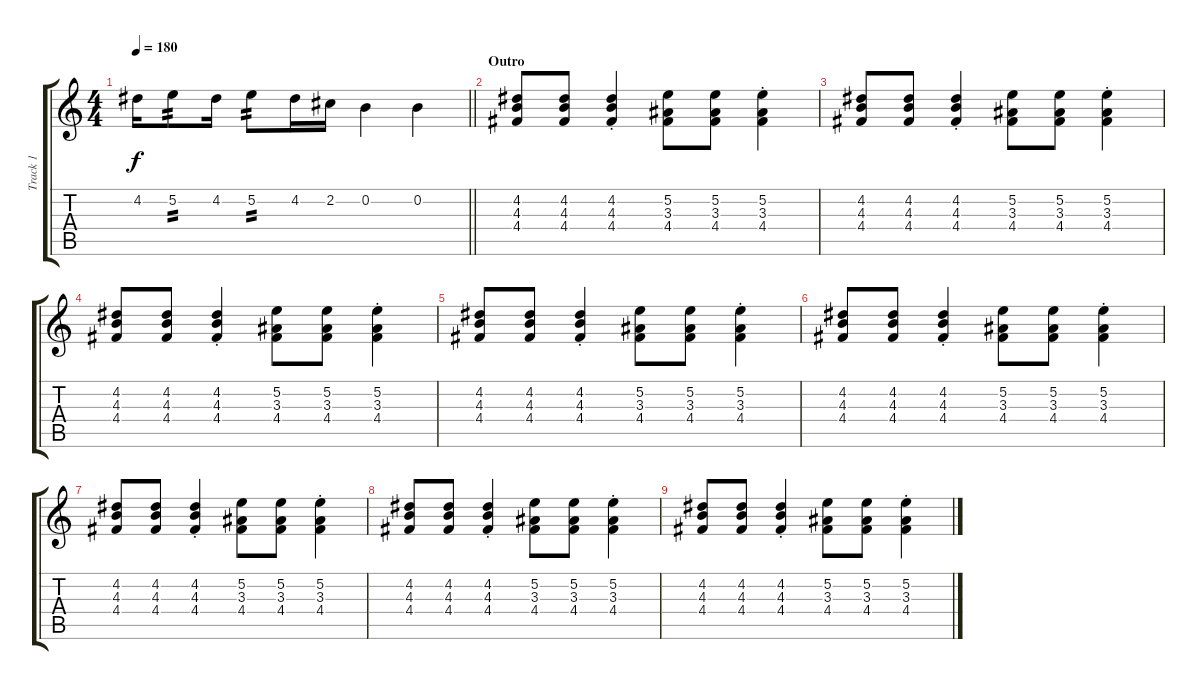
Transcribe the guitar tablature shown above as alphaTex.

\track ("Track 1" "Track 1") {instrument electricguitarjazz}
\staff {score tabs}
\tuning (E4 B3 G3 D3 A2 E2) {hide}
\ts (4 4)
\tempo 180
\clef g2
\barLineRight lightlight
\ks c
4.2.16{dy f} 5.2.8{tp 2} 4.2.16 5.2.8{tp 2} 4.2.16 2.2.16 0.2.4 0.2.4 |
\section ("" "Outro")
(4.2 4.3 4.4).8 (4.2 4.3 4.4).8 (4.2{st} 4.3{st} 4.4{st}).4 (5.2 3.3 4.4).8 (5.2 3.3 4.4).8 (5.2{st} 3.3{st} 4.4{st}).4 |
(4.2 4.3 4.4).8 (4.2 4.3 4.4).8 (4.2{st} 4.3{st} 4.4{st}).4 (5.2 3.3 4.4).8 (5.2 3.3 4.4).8 (5.2{st} 3.3{st} 4.4{st}).4 |
(4.2 4.3 4.4).8 (4.2 4.3 4.4).8 (4.2{st} 4.3{st} 4.4{st}).4 (5.2 3.3 4.4).8 (5.2 3.3 4.4).8 (5.2{st} 3.3{st} 4.4{st}).4 |
(4.2 4.3 4.4).8 (4.2 4.3 4.4).8 (4.2{st} 4.3{st} 4.4{st}).4 (5.2 3.3 4.4).8 (5.2 3.3 4.4).8 (5.2{st} 3.3{st} 4.4{st}).4 |
(4.2 4.3 4.4).8 (4.2 4.3 4.4).8 (4.2{st} 4.3{st} 4.4{st}).4 (5.2 3.3 4.4).8 (5.2 3.3 4.4).8 (5.2{st} 3.3{st} 4.4{st}).4 |
(4.2 4.3 4.4).8 (4.2 4.3 4.4).8 (4.2{st} 4.3{st} 4.4{st}).4 (5.2 3.3 4.4).8 (5.2 3.3 4.4).8 (5.2{st} 3.3{st} 4.4{st}).4 |
(4.2 4.3 4.4).8 (4.2 4.3 4.4).8 (4.2{st} 4.3{st} 4.4{st}).4 (5.2 3.3 4.4).8 (5.2 3.3 4.4).8 (5.2{st} 3.3{st} 4.4{st}).4 |
(4.2 4.3 4.4).8 (4.2 4.3 4.4).8 (4.2{st} 4.3{st} 4.4{st}).4 (5.2 3.3 4.4).8 (5.2 3.3 4.4).8 (5.2{st} 3.3{st} 4.4{st}).4
